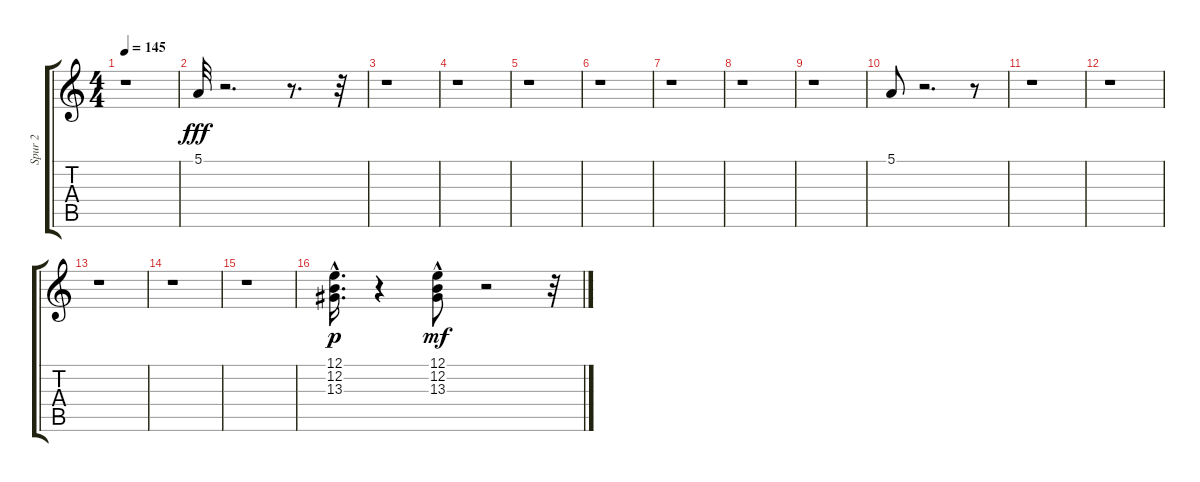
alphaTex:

\track ("Spur 2" "Spur 2") {instrument synthbrass1}
\staff {score tabs}
\tuning (E4 B3 G3 D3 A2 E2) {hide}
\ts (4 4)
\tempo 145
\clef g2
\ks c
r.1{dy fff instrument synthbrass1} |
5.1.32 r.2{d} r.8{d} r.32 |
r.1 |
r.1 |
r.1 |
r.1 |
r.1 |
r.1 |
r.1 |
5.1.8 r.2{d} r.8 |
r.1 |
r.1 |
r.1 |
r.1 |
r.1 |
(12.1{hac} 12.2{hac} 13.3{hac}).16{d dy p} r.4 (12.1 12.2{hac} 13.3).8{dy mf} r.2 r.32
